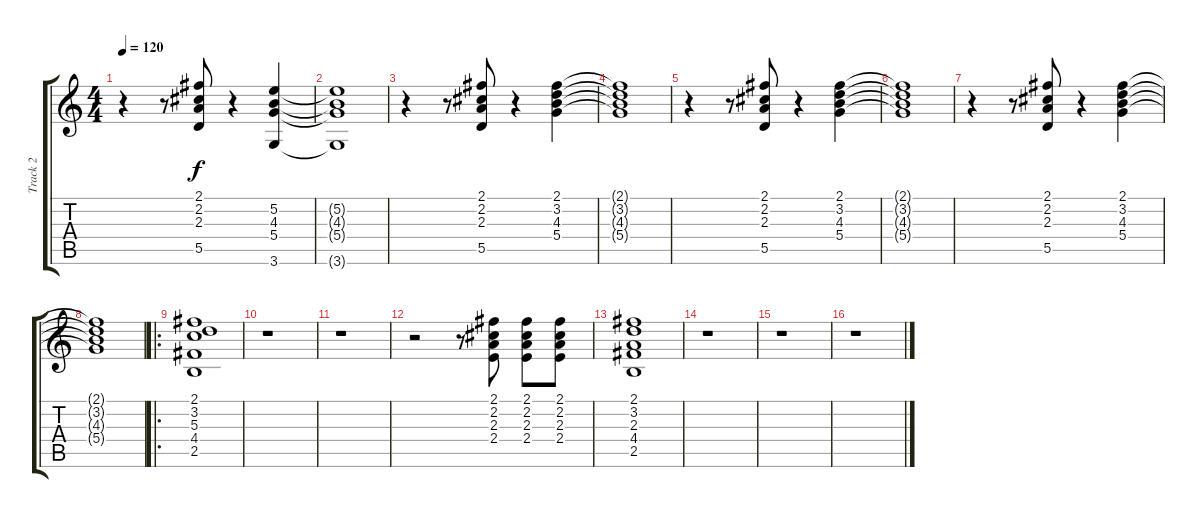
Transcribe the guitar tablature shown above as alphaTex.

\track ("Track 2" "Track 2") {instrument electricguitarclean}
\staff {score tabs}
\tuning (E4 B3 G3 D3 A2 E2) {hide}
\ts (4 4)
\tempo 120
\clef g2
\ks c
r.4{dy f instrument electricguitarclean} r.8 (2.1 2.2 2.3 5.5).8 r.4 (5.2 4.3 5.4 3.6).4 |
(5.2{t} 4.3{t} 5.4{t} 3.6{t}).1 |
r.4 r.8 (2.1 2.2 2.3 5.5).8 r.4 (2.1 3.2 4.3 5.4).4 |
(2.1{t} 3.2{t} 4.3{t} 5.4{t}).1 |
r.4 r.8 (2.1 2.2 2.3 5.5).8 r.4 (2.1 3.2 4.3 5.4).4 |
(2.1{t} 3.2{t} 4.3{t} 5.4{t}).1 |
r.4 r.8 (2.1 2.2 2.3 5.5).8 r.4 (2.1 3.2 4.3 5.4).4 |
(2.1{t} 3.2{t} 4.3{t} 5.4{t}).1 |
\ro
(2.1 3.2 5.3 4.4 2.5).1 |
r.1 |
r.1 |
r.2 r.8 (2.1 2.2 2.3 2.4).8 (2.1 2.2 2.3 2.4).8 (2.1 2.2 2.3 2.4).8 |
(2.1 3.2 2.3 4.4 2.5).1 |
r.1 |
r.1 |
r.1
